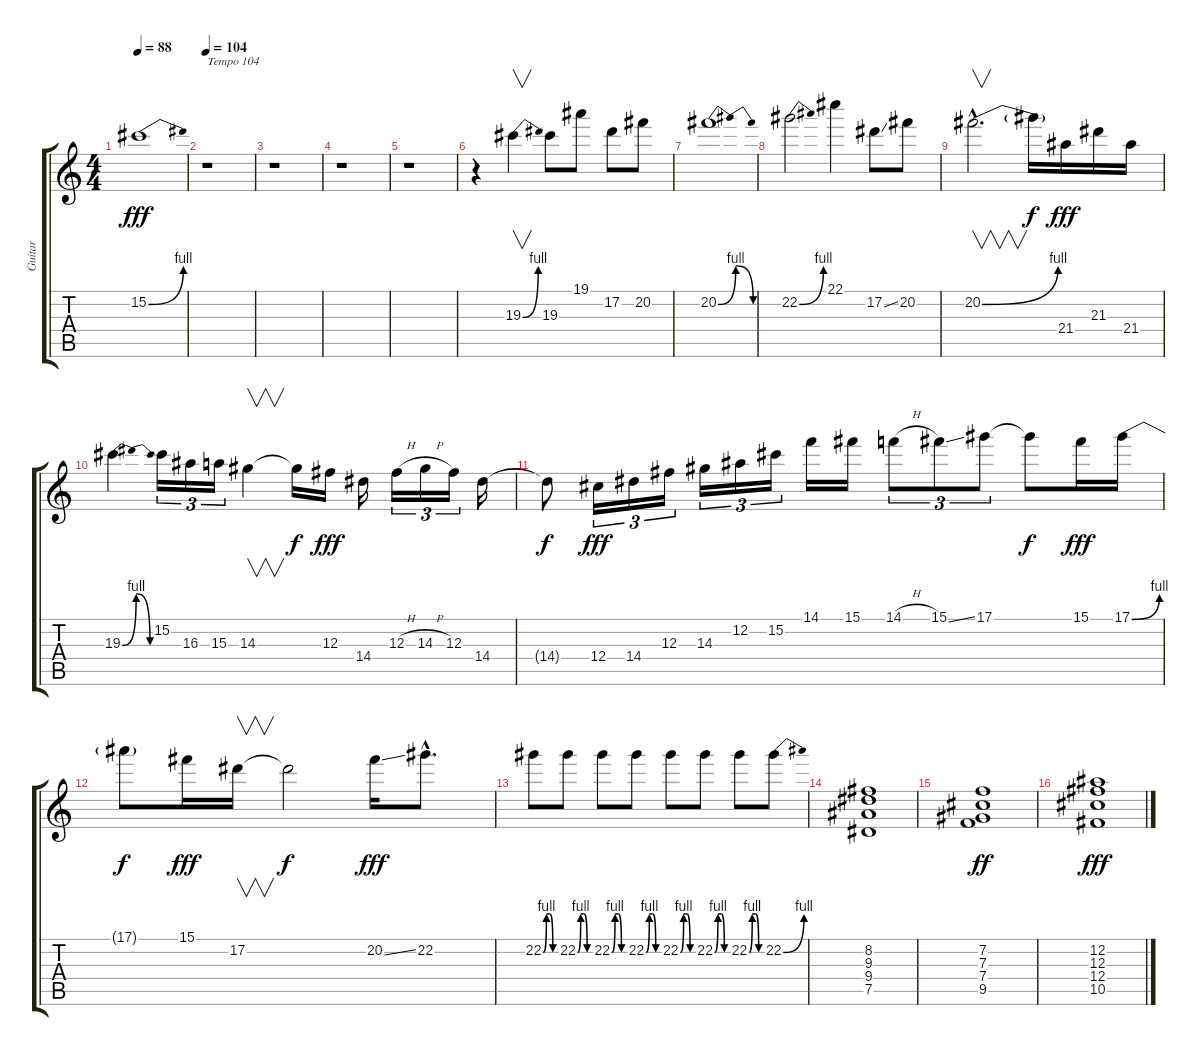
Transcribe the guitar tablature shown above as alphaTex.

\track ("Guitar" "Guitar") {instrument distortionguitar}
\staff {score tabs}
\tuning (Eb4 Bb3 Gb3 Db3 Ab2 Eb2) {hide}
\ts (4 4)
\tempo 88
\clef g2
\ks c
15.2{be (bend 0 0 60 4)}.1{dy fff} |
\tempo 104
r.1{txt "Tempo 104"} |
r.1 |
r.1 |
r.1 |
r.4 19.3{be (bend 0 0 60 4)}.4{v} 19.3.8 19.1.8 17.2.8 20.2.8 |
20.2{be (bendrelease 0 0 15 4 45 4 60 0)}.1 |
22.2{be (bend 0 0 60 4)}.2 22.1.4 17.2{ss}.8 20.2.8 |
20.2{be (bend 0 0 60 4) hac}.2{v d} 20.2{t}.16{dy f} 21.4.16{dy fff} 21.3.16 21.4.16 |
19.3{be (bendrelease 0 0 15 4 45 4 60 0)}.4 15.2.16{tu (3 2)} 16.3.16{tu (3 2)} 15.3.16{tu (3 2)} 14.3.4{v} 14.3{t}.16{dy f} 12.3.16{dy fff} 14.4.16 12.3{h}.16{tu (3 2)} 14.3{h}.16{tu (3 2)} 12.3.16{tu (3 2)} 14.4.16 |
14.4{t}.8{dy f} 12.4.16{tu (3 2) dy fff} 14.4.16{tu (3 2)} 12.3.16{tu (3 2)} 14.3.16{tu (3 2)} 12.2.16{tu (3 2)} 15.2.16{tu (3 2)} 14.1.16 15.1.16 14.1{h}.8{tu (3 2)} 15.1{ss}.8{tu (3 2)} 17.1.8{tu (3 2)} 17.1{t}.8{dy f} 15.1.16{dy fff} 17.1{be (bend 0 0 60 4)}.16 |
17.1{t}.8{dy f} 15.1.16{dy fff} 17.2.16{v} 17.2{t}.2{dy f} 20.2{ss}.16{dy fff} 22.2{hac}.8{d} |
22.2{be (custom 0 0 15 4 30 4 45 0 60 0)}.8 22.2{be (custom 0 0 15 4 30 4 45 0 60 0)}.8 22.2{be (custom 0 0 15 4 30 4 45 0 60 0)}.8 22.2{be (custom 0 0 15 4 30 4 45 0 60 0)}.8 22.2{be (custom 0 0 15 4 30 4 45 0 60 0)}.8 22.2{be (custom 0 0 15 4 30 4 45 0 60 0)}.8 22.2{be (custom 0 0 15 4 30 4 45 0 60 0)}.8 22.2{be (bend 0 0 60 4)}.8 |
(8.2 9.3 9.4 7.5).1 |
(7.2 7.3 7.4 9.5).1{dy ff} |
(12.2 12.3 12.4 10.5).1{dy fff}
